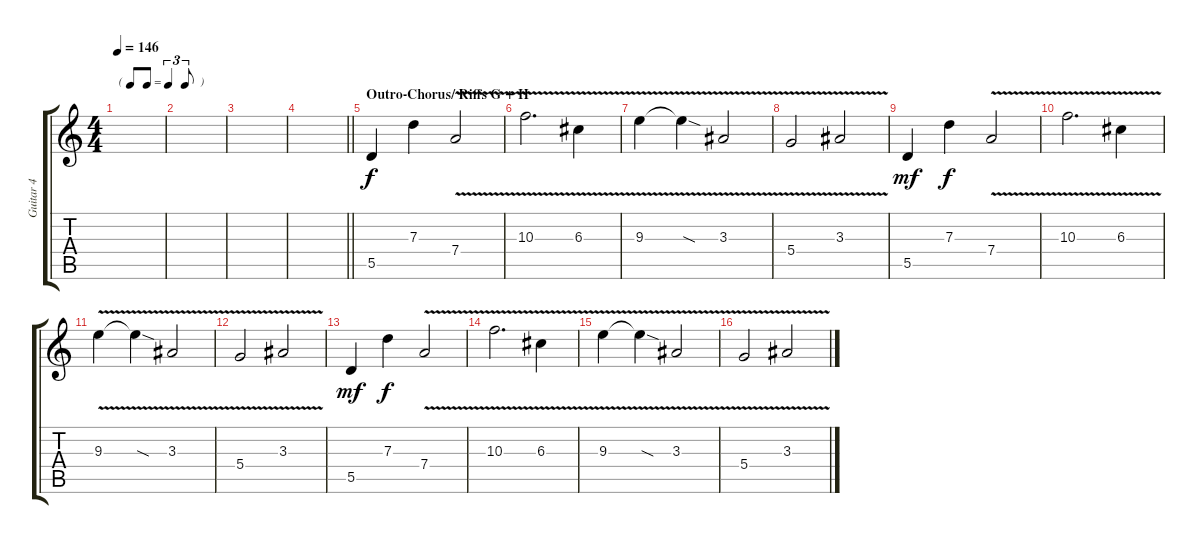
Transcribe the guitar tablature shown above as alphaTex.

\track ("Guitar 4" "Guitar 4") {instrument distortionguitar}
\staff {score tabs}
\tuning (E4 B3 G3 D3 A2 D2) {hide}
\ts (4 4)
\tf triplet8th
\tempo 146
\clef g2
\ks c
|
|
|
\barLineRight lightlight
|
\section ("" "Outro-Chorus/ Riffs G + H")
5.5.4 7.3.4{dy f} 7.4{v}.2 |
10.3{v}.2{d} 6.3{v}.4 |
9.3{v}.4 9.3{sod t}.4 3.3{v}.2 |
5.4{v}.2 3.3{v}.2 |
5.5.4{dy mf} 7.3.4{dy f} 7.4{v}.2 |
10.3{v}.2{d} 6.3{v}.4 |
9.3{v}.4 9.3{sod t}.4 3.3{v}.2 |
5.4{v}.2 3.3{v}.2 |
5.5.4{dy mf} 7.3.4{dy f} 7.4{v}.2 |
10.3{v}.2{d} 6.3{v}.4 |
9.3{v}.4 9.3{sod t}.4 3.3{v}.2 |
5.4{v}.2 3.3{v}.2
